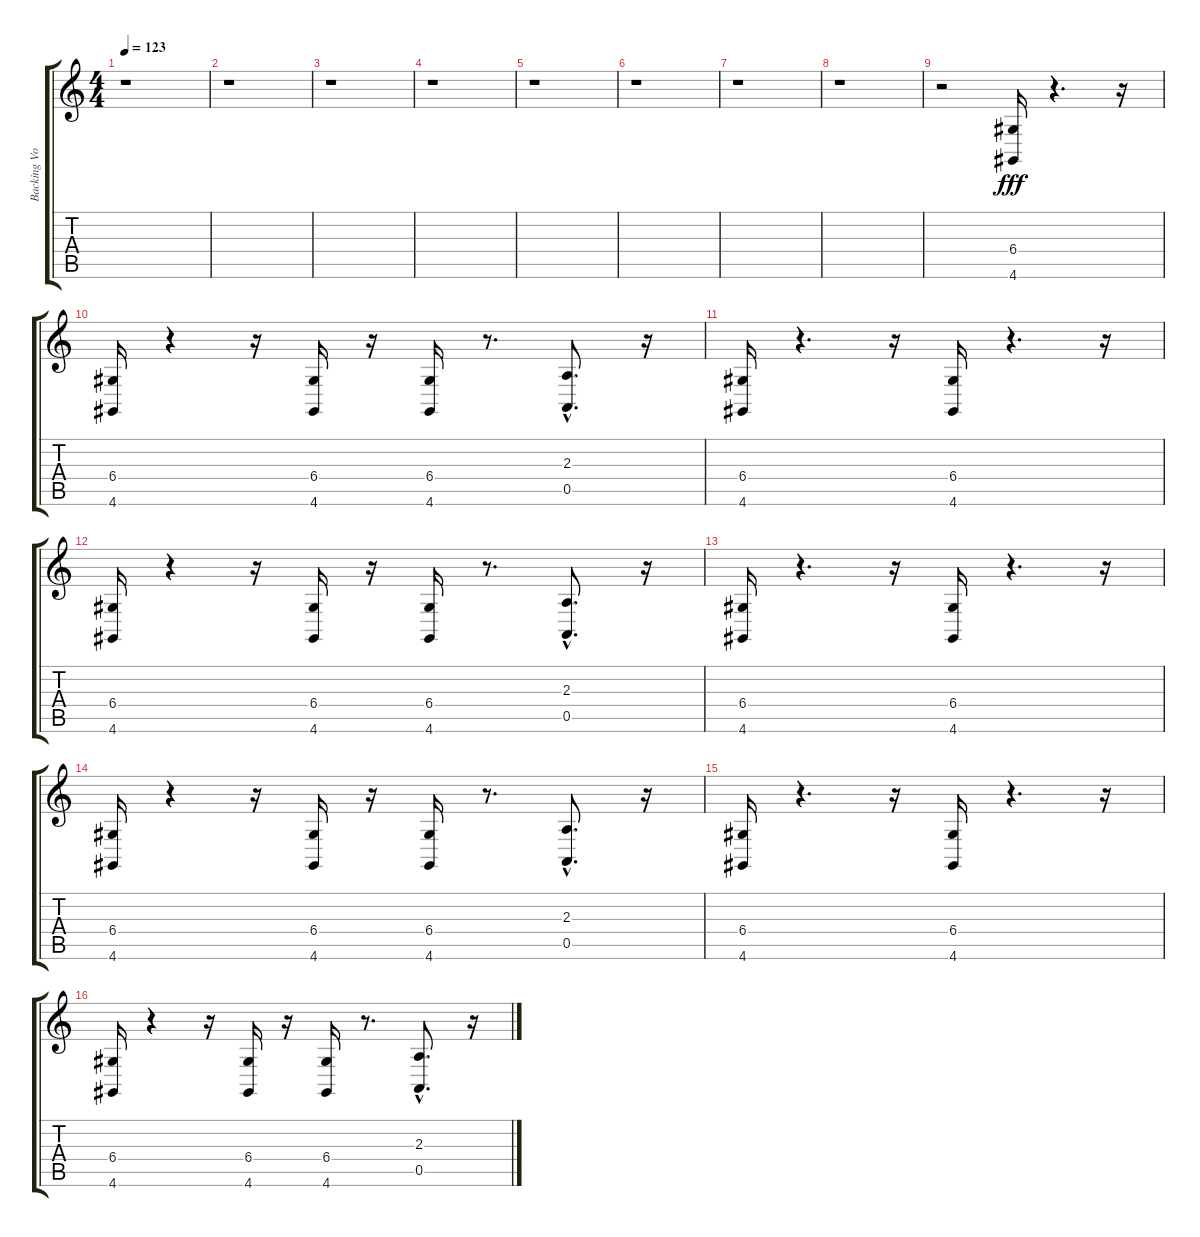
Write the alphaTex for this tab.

\track ("Backing Vocals" "Backing Vo") {instrument tenorsax}
\staff {score tabs}
\tuning (E4 B3 G3 D3 A2 E2) {hide}
\ts (4 4)
\tempo 123
\clef g2
\ks c
r.1{dy fff} |
r.1 |
r.1 |
r.1 |
r.1 |
r.1 |
r.1 |
r.1 |
r.2 (6.4 4.6).16 r.4{d} r.16 |
(6.4 4.6).16 r.4 r.16 (6.4 4.6).16 r.16 (6.4 4.6).16 r.8{d} (2.3{hac} 0.5{hac}).8{d} r.16 |
(6.4 4.6).16 r.4{d} r.16 (6.4 4.6).16 r.4{d} r.16 |
(6.4 4.6).16 r.4 r.16 (6.4 4.6).16 r.16 (6.4 4.6).16 r.8{d} (2.3{hac} 0.5{hac}).8{d} r.16 |
(6.4 4.6).16 r.4{d} r.16 (6.4 4.6).16 r.4{d} r.16 |
(6.4 4.6).16 r.4 r.16 (6.4 4.6).16 r.16 (6.4 4.6).16 r.8{d} (2.3{hac} 0.5{hac}).8{d} r.16 |
(6.4 4.6).16 r.4{d} r.16 (6.4 4.6).16 r.4{d} r.16 |
(6.4 4.6).16 r.4 r.16 (6.4 4.6).16 r.16 (6.4 4.6).16 r.8{d} (2.3{hac} 0.5{hac}).8{d} r.16
